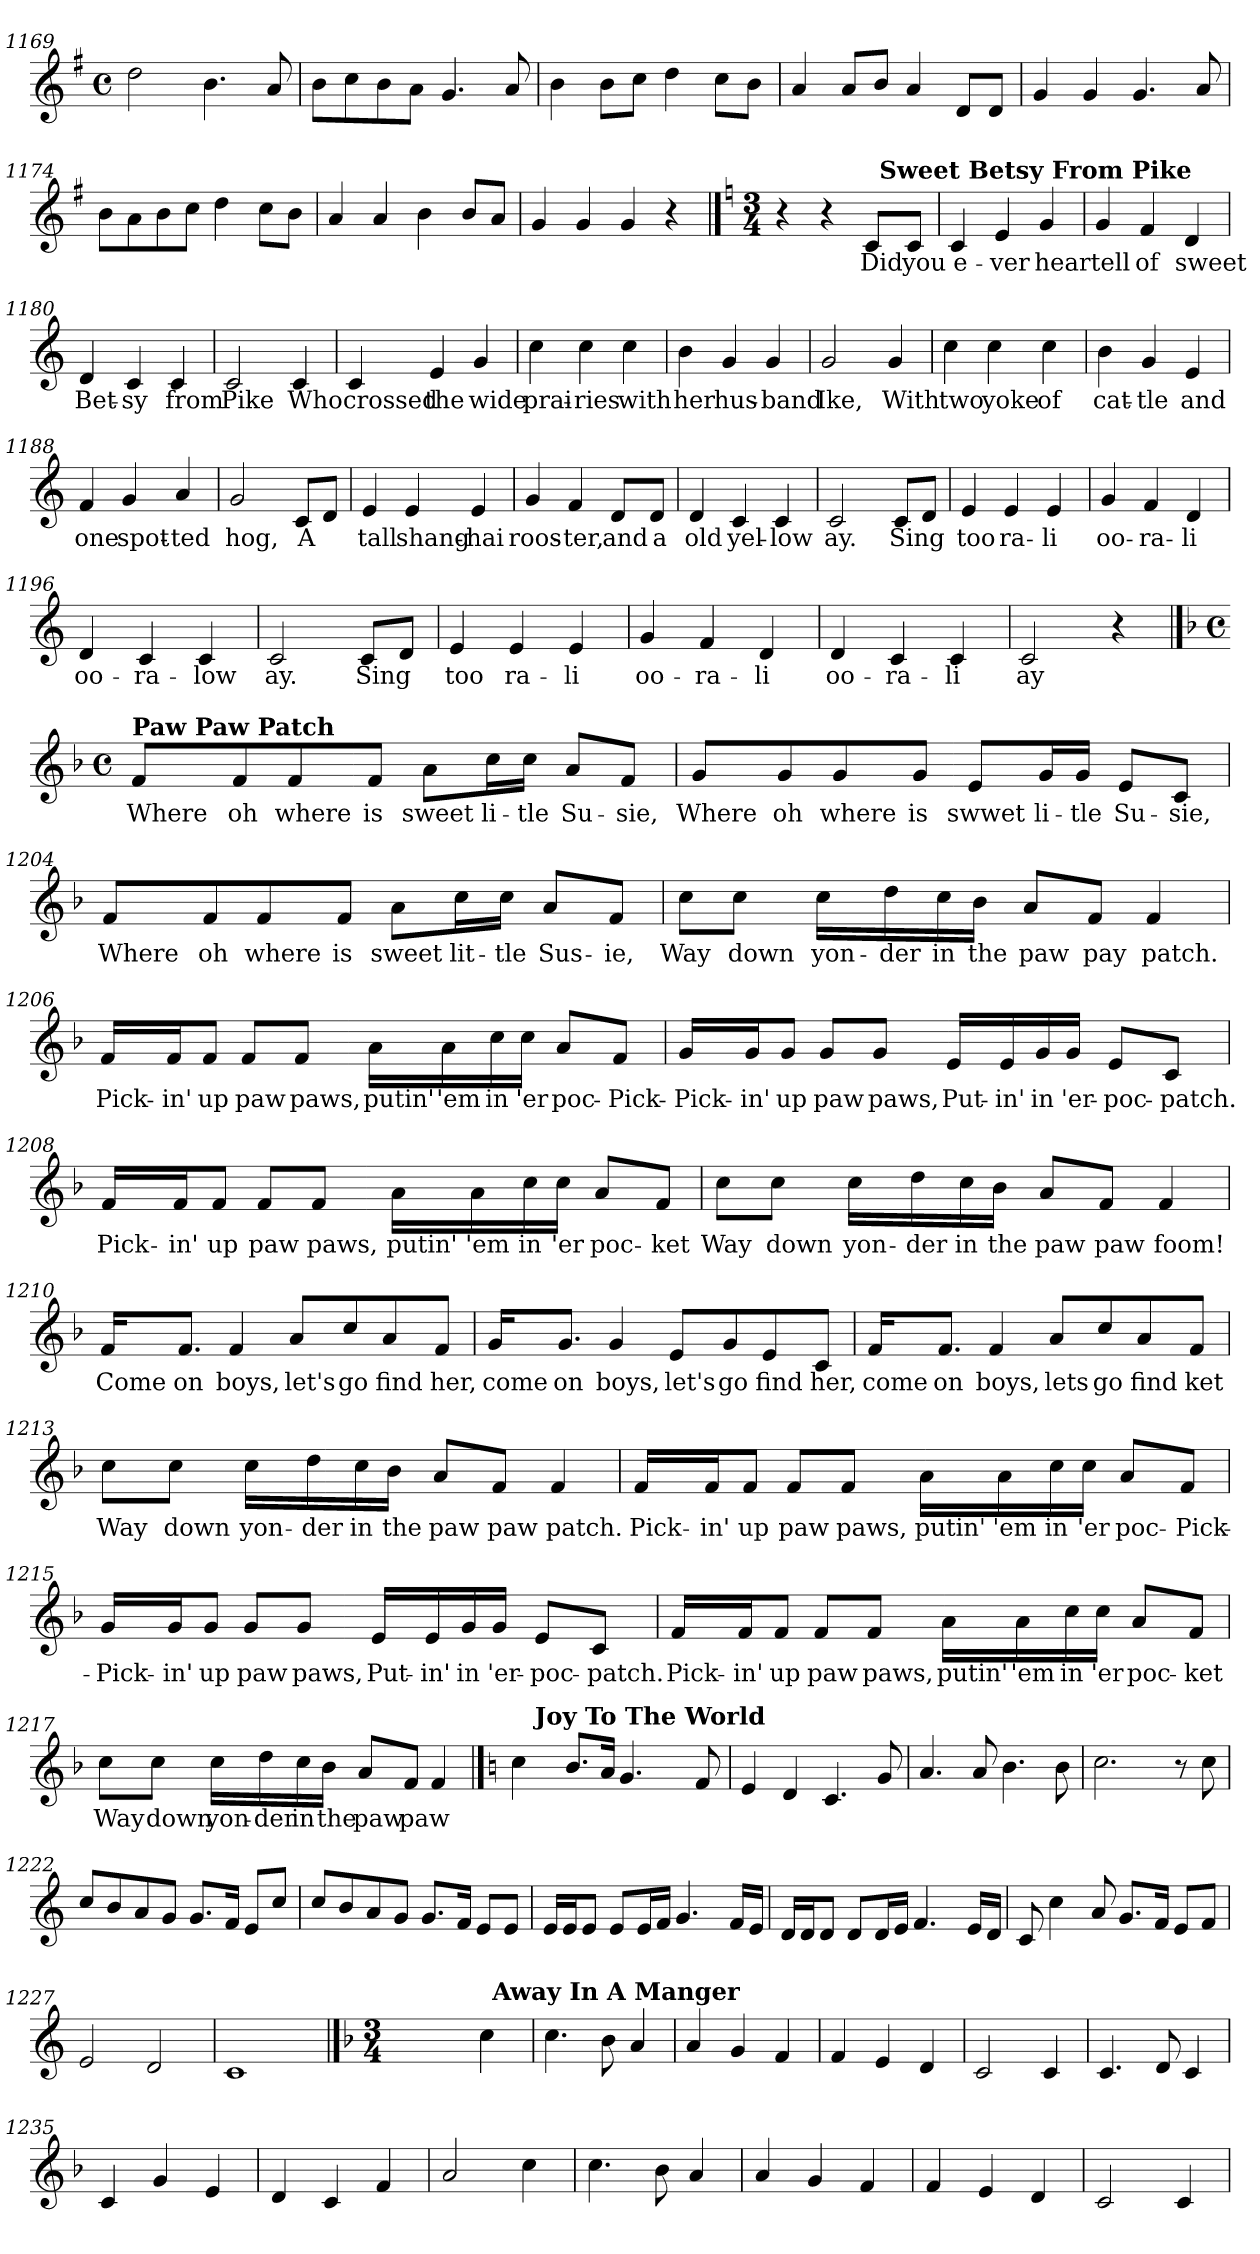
**kern	**text
*part1	*part1
*staff1	*staff1
*clefG2	*
*k[f#]	*
*G:	*
*M4/4	*
*met(c)	*
=1169	=1169
2dd\	.
4.b\	.
8a/	.
=1170	=1170
8b\L	.
8cc\	.
8b\	.
8a\J	.
4.g/	.
8a/	.
=1171	=1171
4b\	.
8b\L	.
8cc\J	.
4dd\	.
8cc\L	.
8b\J	.
=1172	=1172
4a/	.
8a/L	.
8b/J	.
4a/	.
8d/L	.
8d/J	.
=1173	=1173
4g/	.
4g/	.
4.g/	.
8a/	.
=1174	=1174
8b\L	.
8a\	.
8b\	.
8cc\J	.
4dd\	.
8cc\L	.
8b\J	.
=1175	=1175
4a/	.
4a/	.
4b\	.
8b/L	.
8a/J	.
=1176	=1176
4g/	.
4g/	.
4g/	.
4r	.
!!LO:LB:g=z
==1177	==1177
*k[]	*
*C:	*
*M3/4	*
*^	*
4r	2ryy	.
4r	.	.
!	!	!LO:LY:b
8c/L	32ryy	Did
!	!LO:TX:a:B:t=Sweet Betsy From Pike	!
.	8..ryy	.
!	!	!LO:LY:b
8c/J	.	you
=1178	=1178	=1178
!	!	!LO:LY:b
*v	*v	*
4c/	e-
!	!LO:LY:b
4e/	-ver
!	!LO:LY:b
4g/	hear
=1179	=1179
!	!LO:LY:b
4g/	tell
!	!LO:LY:b
4f/	of
!	!LO:LY:b
4d/	sweet
=1180	=1180
!	!LO:LY:b
4d/	Bet-
!	!LO:LY:b
4c/	-sy
!	!LO:LY:b
4c/	from
=1181	=1181
!	!LO:LY:b
2c/	Pike
!	!LO:LY:b
4c/	Who
=1182	=1182
!	!LO:LY:b
4c/	crossed
!	!LO:LY:b
4e/	the
!	!LO:LY:b
4g/	wide
=1183	=1183
!	!LO:LY:b
4cc\	prai-
!	!LO:LY:b
4cc\	-ries
!	!LO:LY:b
4cc\	with
=1184	=1184
!	!LO:LY:b
4b\	her
!	!LO:LY:b
4g/	hus-
!	!LO:LY:b
4g/	-band
!!LO:LB:g=z
=1185	=1185
!	!LO:LY:b
2g/	Ike,
!	!LO:LY:b
4g/	With
=1186	=1186
!	!LO:LY:b
4cc\	two
!	!LO:LY:b
4cc\	yoke
!	!LO:LY:b
4cc\	of
=1187	=1187
!	!LO:LY:b
4b\	cat-
!	!LO:LY:b
4g/	-tle
!	!LO:LY:b
4e/	and
=1188	=1188
!	!LO:LY:b
4f/	one
!	!LO:LY:b
4g/	spot-
!	!LO:LY:b
4a/	-ted
=1189	=1189
!	!LO:LY:b
2g/	hog,
!	!LO:LY:b
8c/L	A
8d/J	.
=1190	=1190
!	!LO:LY:b
4e/	tall
!	!LO:LY:b
4e/	shang-
!	!LO:LY:b
4e/	-hai
=1191	=1191
!	!LO:LY:b
4g/	roos-
!	!LO:LY:b
4f/	-ter,
!	!LO:LY:b
8d/L	and
!	!LO:LY:b
8d/J	a
=1192	=1192
!	!LO:LY:b
4d/	old
!	!LO:LY:b
4c/	yel-
!	!LO:LY:b
4c/	-low
!!LO:LB:g=z
=1193	=1193
!	!LO:LY:b
2c/	ay.
!	!LO:LY:b
8c/L	Sing
8d/J	.
=1194	=1194
!	!LO:LY:b
4e/	too
!	!LO:LY:b
4e/	ra-
!	!LO:LY:b
4e/	-li
=1195	=1195
!	!LO:LY:b
4g/	oo-
!	!LO:LY:b
4f/	-ra-
!	!LO:LY:b
4d/	-li
=1196	=1196
!	!LO:LY:b
4d/	oo-
!	!LO:LY:b
4c/	-ra-
!	!LO:LY:b
4c/	-low
=1197	=1197
!	!LO:LY:b
2c/	ay.
!	!LO:LY:b
8c/L	Sing
8d/J	.
=1198	=1198
!	!LO:LY:b
4e/	too
!	!LO:LY:b
4e/	ra-
!	!LO:LY:b
4e/	-li
=1199	=1199
!	!LO:LY:b
4g/	oo-
!	!LO:LY:b
4f/	-ra-
!	!LO:LY:b
4d/	-li
=1200	=1200
!	!LO:LY:b
4d/	oo-
!	!LO:LY:b
4c/	-ra-
!	!LO:LY:b
4c/	-li
=1201	=1201
!	!LO:LY:b
2c/	ay
4r	.
!!LO:LB:g=z
==1202	==1202
*k[b-]	*
*F:	*
*M4/4	*
*met(c)	*
!LO:TX:a:B:t=Paw Paw Patch	!
!	!LO:LY:b
8f/L	Where
!	!LO:LY:b
8f/	oh
!	!LO:LY:b
8f/	where
!	!LO:LY:b
8f/J	is
!	!LO:LY:b
8a\L	sweet
!	!LO:LY:b
16cc\L	li-
!	!LO:LY:b
16cc\JJ	-tle
!	!LO:LY:b
8a/L	Su-
!	!LO:LY:b
8f/J	-sie,
=1203	=1203
!	!LO:LY:b
8g/L	Where
!	!LO:LY:b
8g/	oh
!	!LO:LY:b
8g/	where
!	!LO:LY:b
8g/J	is
!	!LO:LY:b
8e/L	swwet
!	!LO:LY:b
16g/L	li-
!	!LO:LY:b
16g/JJ	-tle
!	!LO:LY:b
8e/L	Su-
!	!LO:LY:b
8c/J	-sie,
!!LO:LB:g=z
=1204	=1204
!	!LO:LY:b
8f/L	Where
!	!LO:LY:b
8f/	oh
!	!LO:LY:b
8f/	where
!	!LO:LY:b
8f/J	is
!	!LO:LY:b
8a\L	sweet
!	!LO:LY:b
16cc\L	lit-
!	!LO:LY:b
16cc\JJ	-tle
!	!LO:LY:b
8a/L	Sus-
!	!LO:LY:b
8f/J	-ie,
=1205	=1205
!	!LO:LY:b
8cc\L	Way
!	!LO:LY:b
8cc\J	down
!	!LO:LY:b
16cc\LL	yon-
!	!LO:LY:b
16dd\	-der
!	!LO:LY:b
16cc\	in
!	!LO:LY:b
16b-\JJ	the
!	!LO:LY:b
8a/L	paw
!	!LO:LY:b
8f/J	pay
!	!LO:LY:b
4f/	patch.
!!LO:LB:g=z
=1206	=1206
!	!LO:LY:b
16f/LL	Pick-
!	!LO:LY:b
16f/J	-in'
!	!LO:LY:b
8f/J	up
!	!LO:LY:b
8f/L	paw
!	!LO:LY:b
8f/J	paws,
!	!LO:LY:b
16a\LL	putin'
!	!LO:LY:b
16a\	'em
!	!LO:LY:b
16cc\	in
!	!LO:LY:b
16cc\JJ	'er
!	!LO:LY:b
8a/L	poc-
!	!LO:LY:b
8f/J	-Pick-
=1207	=1207
!	!LO:LY:b
16g/LL	-Pick-
!	!LO:LY:b
16g/J	-in'
!	!LO:LY:b
8g/J	up
!	!LO:LY:b
8g/L	paw
!	!LO:LY:b
8g/J	paws,
!	!LO:LY:b
16e/LL	Put-
!	!LO:LY:b
16e/	-in'
!	!LO:LY:b
16g/	in
!	!LO:LY:b
16g/JJ	'er-
!	!LO:LY:b
8e/L	-poc-
!	!LO:LY:b
8c/J	-patch.
!!LO:LB:g=z
=1208	=1208
!	!LO:LY:b
16f/LL	Pick-
!	!LO:LY:b
16f/J	-in'
!	!LO:LY:b
8f/J	up
!	!LO:LY:b
8f/L	paw
!	!LO:LY:b
8f/J	paws,
!	!LO:LY:b
16a\LL	putin'
!	!LO:LY:b
16a\	'em
!	!LO:LY:b
16cc\	in
!	!LO:LY:b
16cc\JJ	'er
!	!LO:LY:b
8a/L	poc-
!	!LO:LY:b
8f/J	-ket
=1209	=1209
!	!LO:LY:b
8cc\L	Way
!	!LO:LY:b
8cc\J	down
!	!LO:LY:b
16cc\LL	yon-
!	!LO:LY:b
16dd\	-der
!	!LO:LY:b
16cc\	in
!	!LO:LY:b
16b-\JJ	the
!	!LO:LY:b
8a/L	paw
!	!LO:LY:b
8f/J	paw
!	!LO:LY:b
4f/	foom!
!!LO:LB:g=z
=1210	=1210
!	!LO:LY:b
16f/KL	Come
!	!LO:LY:b
8.f/J	on
!	!LO:LY:b
4f/	boys,
!	!LO:LY:b
8a/L	let's
!	!LO:LY:b
8cc/	go
!	!LO:LY:b
8a/	find
!	!LO:LY:b
8f/J	her,
=1211	=1211
!	!LO:LY:b
16g/KL	come
!	!LO:LY:b
8.g/J	on
!	!LO:LY:b
4g/	boys,
!	!LO:LY:b
8e/L	let's
!	!LO:LY:b
8g/	go
!	!LO:LY:b
8e/	find
!	!LO:LY:b
8c/J	her,
!!LO:LB:g=z
=1212	=1212
!	!LO:LY:b
16f/KL	come
!	!LO:LY:b
8.f/J	on
!	!LO:LY:b
4f/	boys,
!	!LO:LY:b
8a/L	lets
!	!LO:LY:b
8cc/	go
!	!LO:LY:b
8a/	find
!	!LO:LY:b
8f/J	ket
=1213	=1213
!	!LO:LY:b
8cc\L	Way
!	!LO:LY:b
8cc\J	down
!	!LO:LY:b
16cc\LL	yon-
!	!LO:LY:b
16dd\	-der
!	!LO:LY:b
16cc\	in
!	!LO:LY:b
16b-\JJ	the
!	!LO:LY:b
8a/L	paw
!	!LO:LY:b
8f/J	paw
!	!LO:LY:b
4f/	patch.
!!LO:PB:g=z
=1214	=1214
!	!LO:LY:b
16f/LL	Pick-
!	!LO:LY:b
16f/J	-in'
!	!LO:LY:b
8f/J	up
!	!LO:LY:b
8f/L	paw
!	!LO:LY:b
8f/J	paws,
!	!LO:LY:b
16a\LL	putin'
!	!LO:LY:b
16a\	'em
!	!LO:LY:b
16cc\	in
!	!LO:LY:b
16cc\JJ	'er
!	!LO:LY:b
8a/L	poc-
!	!LO:LY:b
8f/J	-Pick-
=1215	=1215
!	!LO:LY:b
16g/LL	-Pick-
!	!LO:LY:b
16g/J	-in'
!	!LO:LY:b
8g/J	up
!	!LO:LY:b
8g/L	paw
!	!LO:LY:b
8g/J	paws,
!	!LO:LY:b
16e/LL	Put-
!	!LO:LY:b
16e/	-in'
!	!LO:LY:b
16g/	in
!	!LO:LY:b
16g/JJ	'er-
!	!LO:LY:b
8e/L	-poc-
!	!LO:LY:b
8c/J	-patch.
!!LO:LB:g=z
=1216	=1216
!	!LO:LY:b
16f/LL	Pick-
!	!LO:LY:b
16f/J	-in'
!	!LO:LY:b
8f/J	up
!	!LO:LY:b
8f/L	paw
!	!LO:LY:b
8f/J	paws,
!	!LO:LY:b
16a\LL	putin'
!	!LO:LY:b
16a\	'em
!	!LO:LY:b
16cc\	in
!	!LO:LY:b
16cc\JJ	'er
!	!LO:LY:b
8a/L	poc-
!	!LO:LY:b
8f/J	-ket
=1217	=1217
!	!LO:LY:b
8cc\L	Way
!	!LO:LY:b
8cc\J	down
!	!LO:LY:b
16cc\LL	yon-
!	!LO:LY:b
16dd\	-der
!	!LO:LY:b
16cc\	in
!	!LO:LY:b
16b-\JJ	the
!	!LO:LY:b
8a/L	paw
!	!LO:LY:b
8f/J	paw
4f/	.
!!LO:LB:g=z
==1218	==1218
*k[]	*
*C:	*
*^	*
4cc\	16.ryy	.
!	!LO:TX:a:B:t=Joy To The World	!
.	2ryy	.
8.b/L	.	.
16a/Jk	.	.
4.g/	.	.
.	4ryy	.
.	8ryy	.
8f/	.	.
.	32ryy	.
*v	*v	*
=1219	=1219
4e/	.
4d/	.
4.c/	.
8g/	.
=1220	=1220
4.a/	.
8a/	.
4.b\	.
8b\	.
=1221	=1221
2.cc\	.
8r	.
8cc\	.
!!LO:LB:g=z
=1222	=1222
8cc/L	.
8b/	.
8a/	.
8g/J	.
8.g/L	.
16f/Jk	.
8e/L	.
8cc/J	.
=1223	=1223
8cc/L	.
8b/	.
8a/	.
8g/J	.
8.g/L	.
16f/Jk	.
8e/L	.
8e/J	.
=1224	=1224
16e/LL	.
16e/J	.
8e/J	.
8e/L	.
16e/L	.
16f/JJ	.
4.g/	.
16f/LL	.
16e/JJ	.
=1225	=1225
16d/LL	.
16d/J	.
8d/J	.
8d/L	.
16d/L	.
16e/JJ	.
4.f/	.
16e/LL	.
16d/JJ	.
!!LO:LB:g=z
=1226	=1226
8c/	.
4cc\	.
8a/	.
8.g/L	.
16f/Jk	.
8e/L	.
8f/J	.
=1227	=1227
2e/	.
2d/	.
=1228	=1228
1c	.
!!LO:LB:g=z
==1229	==1229
*k[b-]	*
*F:	*
*M3/4	*
*^	*
4ryy	2ryy	.
4ryy	.	.
4cc\	32ryy	.
!	!LO:TX:a:B:t=Away In A Manger	!
.	8..ryy	.
*v	*v	*
=1230	=1230
4.cc\	.
8b-\	.
4a/	.
=1231	=1231
4a/	.
4g/	.
4f/	.
=1232	=1232
4f/	.
4e/	.
4d/	.
=1233	=1233
2c/	.
4c/	.
=1234	=1234
4.c/	.
8d/	.
4c/	.
=1235	=1235
4c/	.
4g/	.
4e/	.
=1236	=1236
4d/	.
4c/	.
4f/	.
!!LO:LB:g=z
=1237	=1237
2a/	.
4cc\	.
=1238	=1238
4.cc\	.
8b-\	.
4a/	.
=1239	=1239
4a/	.
4g/	.
4f/	.
=1240	=1240
4f/	.
4e/	.
4d/	.
=1241	=1241
2c/	.
4c/	.
=	=
*-	*-
